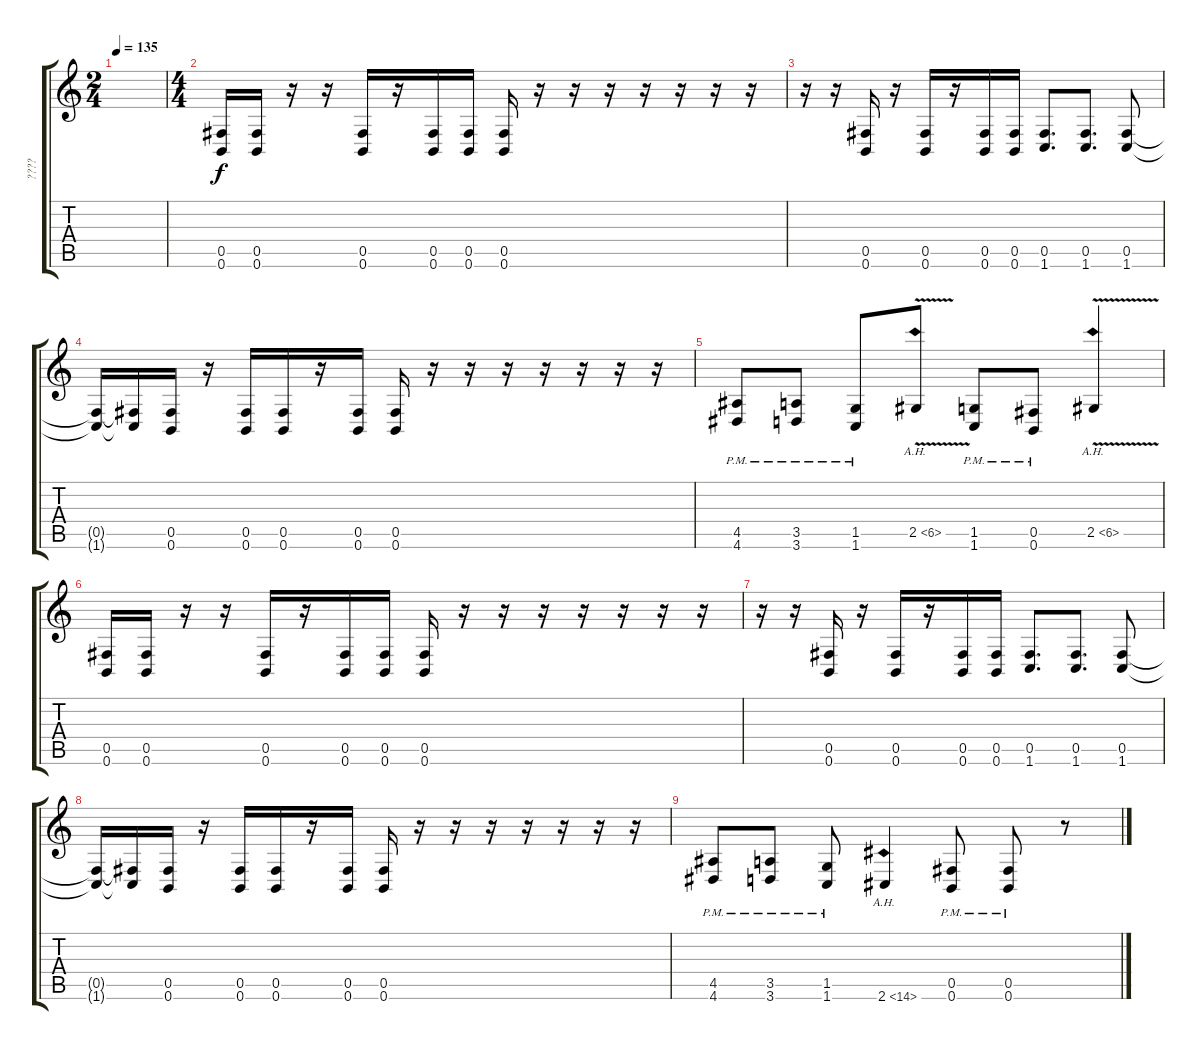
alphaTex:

\track ("????" "????") {instrument distortionguitar}
\staff {score tabs}
\tuning (Db4 Ab3 E3 B2 Gb2 B1) {hide}
\ts (2 4)
\tempo 135
\clef g2
\ks c
|
\ts (4 4)
(0.5 0.6).16 (0.5 0.6).16 r.16 r.16 (0.5 0.6).16 r.16 (0.5 0.6).16 (0.5 0.6).16 (0.5 0.6).16 r.16 r.16 r.16 r.16 r.16 r.16 r.16 |
r.16 r.16 (0.5 0.6).16 r.16 (0.5 0.6).16 r.16 (0.5 0.6).16 (0.5 0.6).16 (0.5 1.6).8{d} (0.5 1.6).8{d} (0.5 1.6).8 |
(0.5{t} 1.6{t}).16 (0.5{t} 1.6{t}).16 (0.5 0.6).16 r.16 (0.5 0.6).16 (0.5 0.6).16 r.16 (0.5 0.6).16 (0.5 0.6).16 r.16 r.16 r.16 r.16 r.16 r.16 r.16 |
(4.5{pm} 4.6{pm}).8 (3.5{pm} 3.6{pm}).8 (1.5{pm} 1.6{pm}).8 2.5{ah 4 v}.8 (1.5{pm} 1.6{pm}).8 (0.5{pm} 0.6{pm}).8 2.5{ah 4 v}.4 |
(0.5 0.6).16 (0.5 0.6).16 r.16 r.16 (0.5 0.6).16 r.16 (0.5 0.6).16 (0.5 0.6).16 (0.5 0.6).16 r.16 r.16 r.16 r.16 r.16 r.16 r.16 |
r.16 r.16 (0.5 0.6).16 r.16 (0.5 0.6).16 r.16 (0.5 0.6).16 (0.5 0.6).16 (0.5 1.6).8{d} (0.5 1.6).8{d} (0.5 1.6).8 |
(0.5{t} 1.6{t}).16 (0.5{t} 1.6{t}).16 (0.5 0.6).16 r.16 (0.5 0.6).16 (0.5 0.6).16 r.16 (0.5 0.6).16 (0.5 0.6).16 r.16 r.16 r.16 r.16 r.16 r.16 r.16 |
(4.5{pm} 4.6{pm}).8 (3.5{pm} 3.6{pm}).8 (1.5{pm} 1.6{pm}).8 2.6{ah 12}.4 (0.5{pm} 0.6{pm}).8 (0.5{pm} 0.6{pm}).8 r.8
